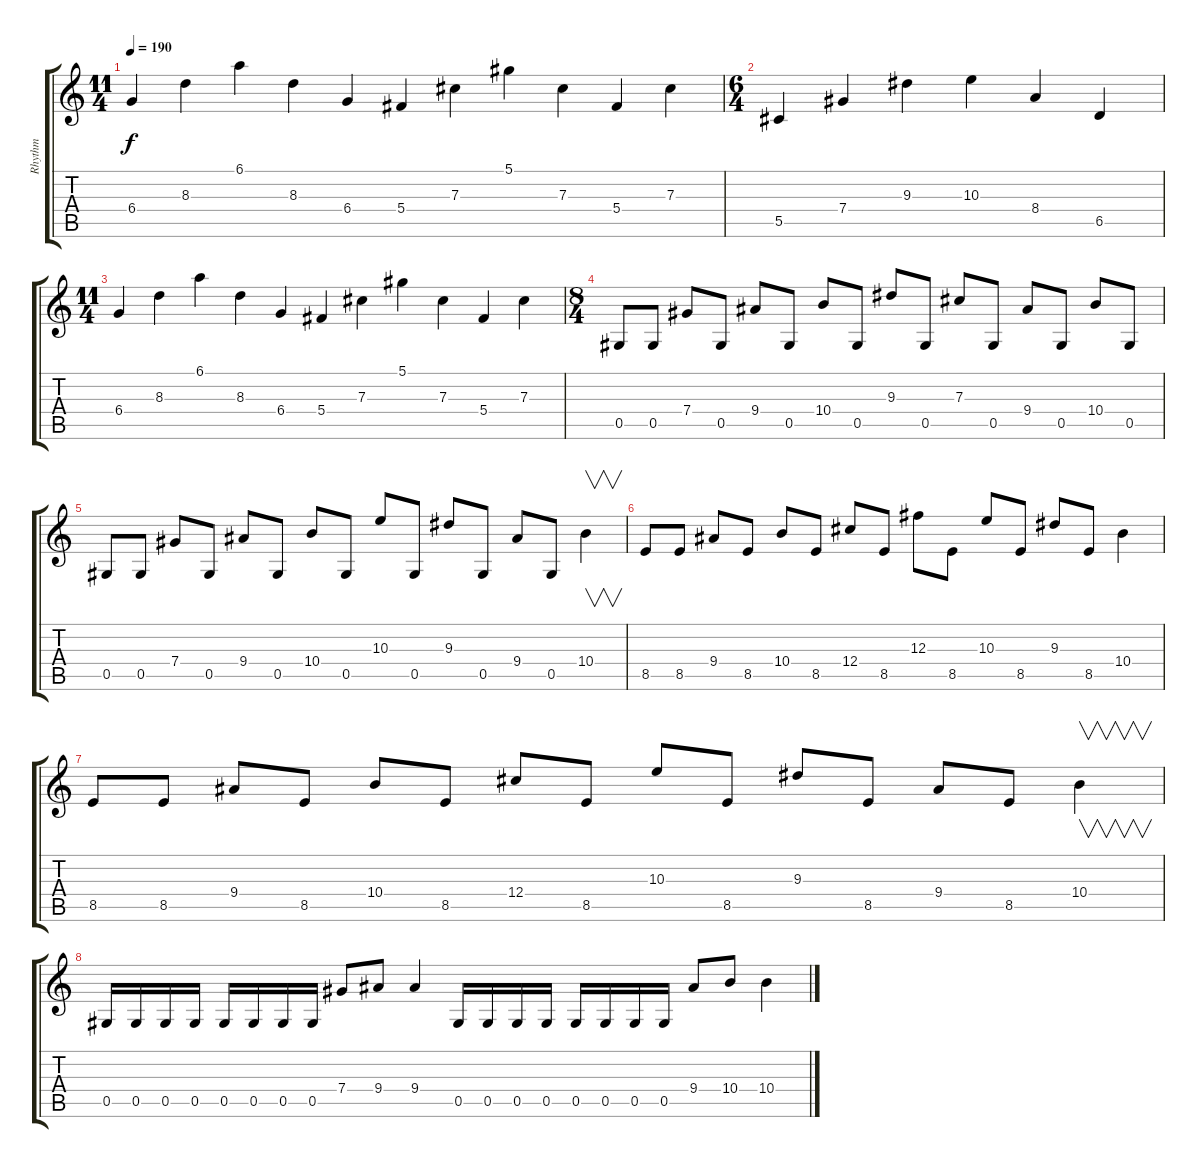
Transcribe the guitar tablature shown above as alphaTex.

\track ("Rhythm" "Rhythm") {instrument distortionguitar}
\staff {score tabs}
\tuning (Eb4 Bb3 Gb3 Db3 Ab2 Eb2) {hide}
\ts (11 4)
\tempo 190
\clef g2
\ks c
6.4.4{dy f} 8.3.4 6.1.4 8.3.4 6.4.4 5.4.4 7.3.4 5.1.4 7.3.4 5.4.4 7.3.4 |
\ts (6 4)
5.5.4 7.4.4 9.3.4 10.3.4 8.4.4 6.5.4 |
\ts (11 4)
6.4.4 8.3.4 6.1.4 8.3.4 6.4.4 5.4.4 7.3.4 5.1.4 7.3.4 5.4.4 7.3.4 |
\ts (8 4)
0.5.8 0.5.8 7.4.8 0.5.8 9.4.8 0.5.8 10.4.8 0.5.8 9.3.8 0.5.8 7.3.8 0.5.8 9.4.8 0.5.8 10.4.8 0.5.8 |
0.5.8 0.5.8 7.4.8 0.5.8 9.4.8 0.5.8 10.4.8 0.5.8 10.3.8 0.5.8 9.3.8 0.5.8 9.4.8 0.5.8 10.4.4{v} |
8.5.8 8.5.8 9.4.8 8.5.8 10.4.8 8.5.8 12.4.8 8.5.8 12.3.8 8.5.8 10.3.8 8.5.8 9.3.8 8.5.8 10.4.4 |
8.5.8 8.5.8 9.4.8 8.5.8 10.4.8 8.5.8 12.4.8 8.5.8 10.3.8 8.5.8 9.3.8 8.5.8 9.4.8 8.5.8 10.4.4{v} |
0.5.16 0.5.16 0.5.16 0.5.16 0.5.16 0.5.16 0.5.16 0.5.16 7.4.8 9.4.8 9.4.4 0.5.16 0.5.16 0.5.16 0.5.16 0.5.16 0.5.16 0.5.16 0.5.16 9.4.8 10.4.8 10.4.4
